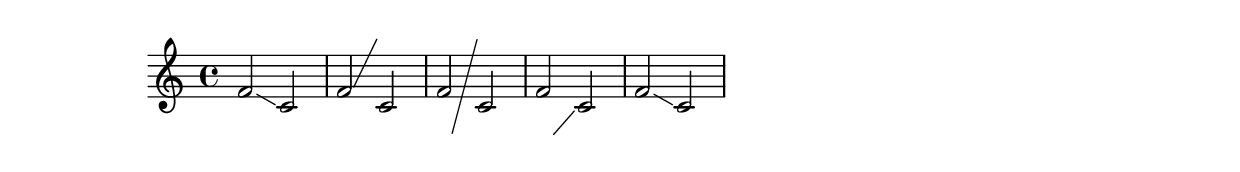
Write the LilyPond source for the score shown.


\header
{
  texidoc = "nested properties may also be reverted. This uses
Scheme list syntax."

}

\version "2.12.0"

\relative c' {
  f2 \glissando c
  \override Glissando #'bound-details #'right #'Y = #4
  f2 \glissando c |
  \override Glissando #'bound-details #'left #'Y = #-6
  f2 \glissando c
  \revert Glissando #'(bound-details right Y)
  f2 \glissando c
  \revert Glissando #'(bound-details left Y)
  f2 \glissando c
}


\paper {
  ragged-right = ##t
}
